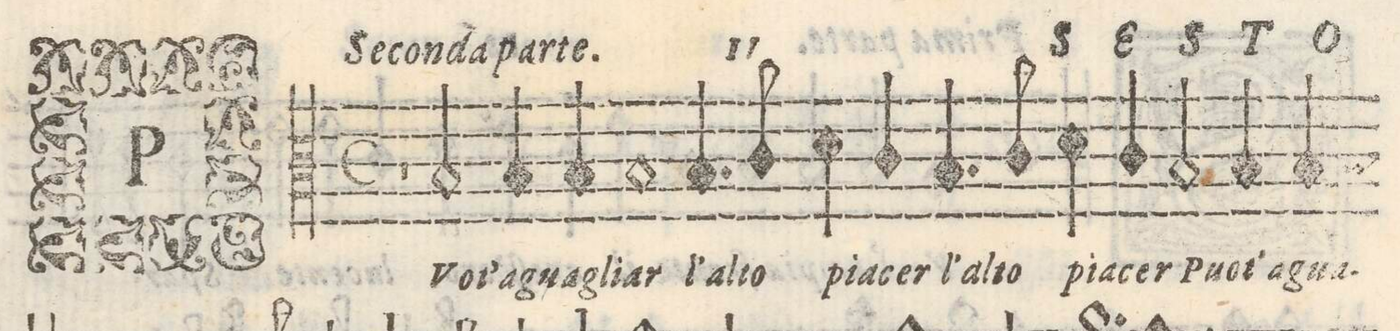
**kern	**text
*I"SESTO	*
*clefC3	*
*k[]	*
*met(C)	*
*M4/4	*
1r	.
=52-	=52-
2B/	PUot'-
4B/	-ag-
4B/	-uag-
=53-	=53-
1B	-liar
=54-	=54-
4.B/	l'a-
8c/	-lto
4d\	pia-
4c/	-cer
=55-	=55-
4.B/	l'a-
8c/	-lto
4d\	pia-
4c/	-cer
=56-	=56-
2B/	Puo-
4B/	-t'a
4B/	gua-
=57-	=57-
*-	*-
